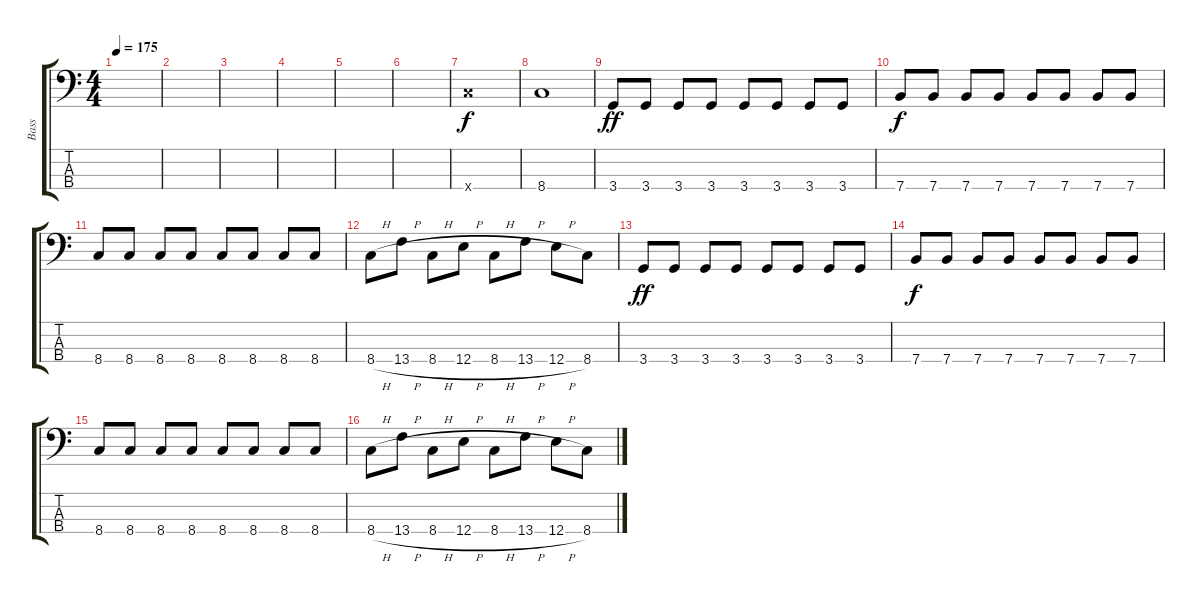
\track ("Bass" "Bass") {instrument electricbassfinger}
\staff {score tabs}
\tuning (G2 D2 A1 E1) {hide}
\ts (4 4)
\tempo 175
\clef f4
\ks c
|
|
|
|
|
|
8.4{x}.1 |
8.4.1 |
3.4.8{dy ff} 3.4.8 3.4.8 3.4.8 3.4.8 3.4.8 3.4.8 3.4.8 |
7.4.8{dy f} 7.4.8 7.4.8 7.4.8 7.4.8 7.4.8 7.4.8 7.4.8 |
8.4.8 8.4.8 8.4.8 8.4.8 8.4.8 8.4.8 8.4.8 8.4.8 |
8.4{h}.8 13.4{h}.8 8.4{h}.8 12.4{h}.8 8.4{h}.8 13.4{h}.8 12.4{h}.8 8.4.8 |
3.4.8{dy ff} 3.4.8 3.4.8 3.4.8 3.4.8 3.4.8 3.4.8 3.4.8 |
7.4.8{dy f} 7.4.8 7.4.8 7.4.8 7.4.8 7.4.8 7.4.8 7.4.8 |
8.4.8 8.4.8 8.4.8 8.4.8 8.4.8 8.4.8 8.4.8 8.4.8 |
8.4{h}.8 13.4{h}.8 8.4{h}.8 12.4{h}.8 8.4{h}.8 13.4{h}.8 12.4{h}.8 8.4.8
